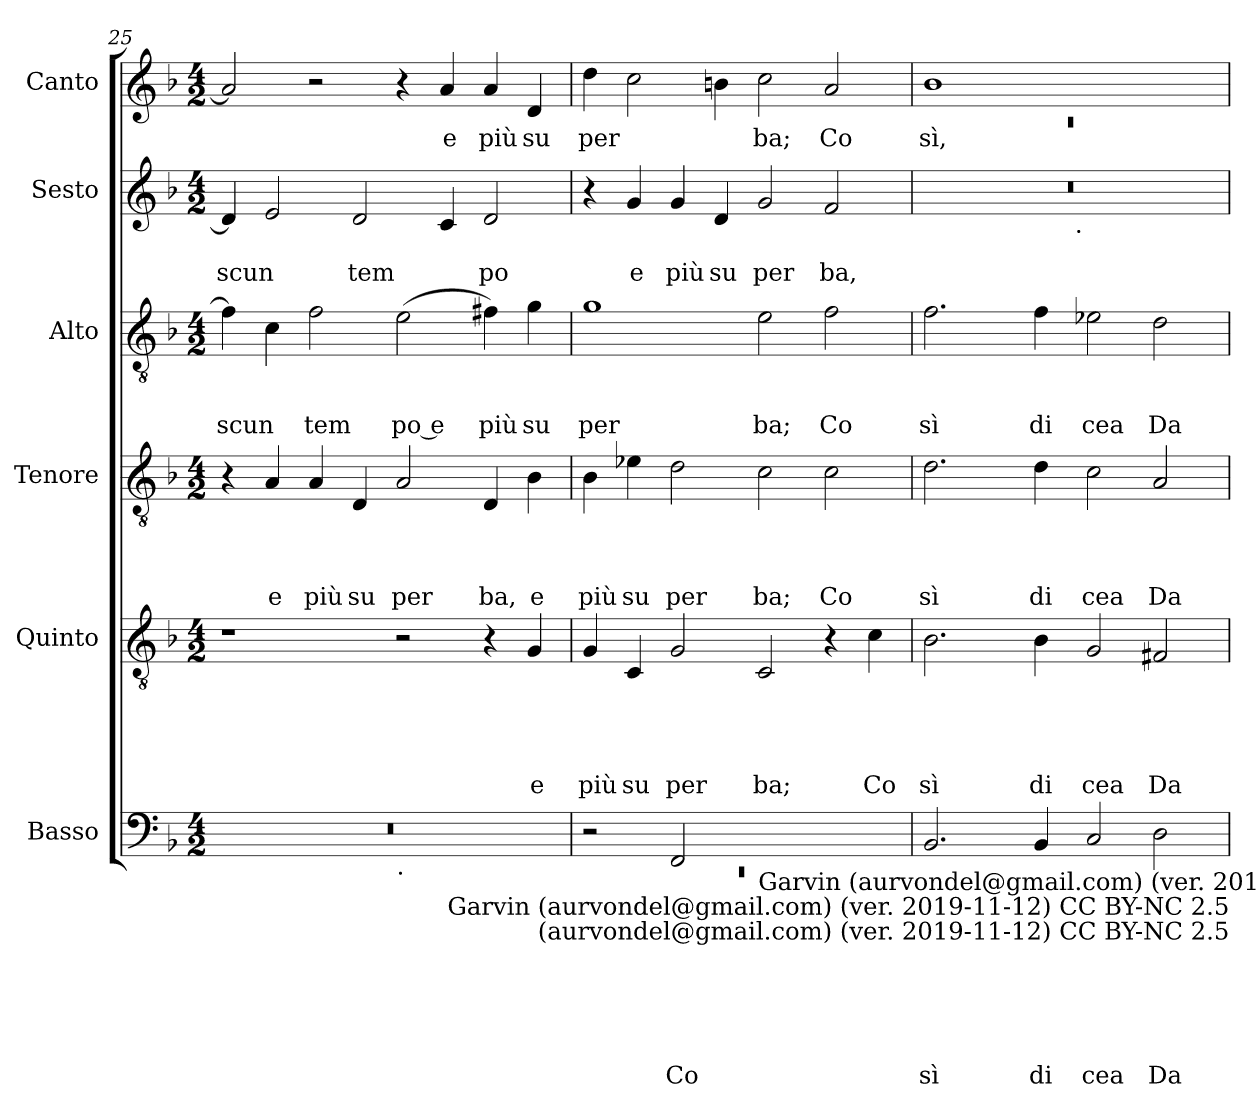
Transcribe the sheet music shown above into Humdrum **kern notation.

**kern	**text	**text	**text	**text	**text	**text	**kern	**text	**text	**text	**text	**text	**kern	**text	**text	**text	**text	**kern	**text	**text	**text	**kern	**text	**text	**kern	**text
*part6	*part6	*part6	*part6	*part6	*part6	*part6	*part5	*part5	*part5	*part5	*part5	*part5	*part4	*part4	*part4	*part4	*part4	*part3	*part3	*part3	*part3	*part2	*part2	*part2	*part1	*part1
*staff6	*staff6	*staff6	*staff6	*staff6	*staff6	*staff6	*staff5	*staff5	*staff5	*staff5	*staff5	*staff5	*staff4	*staff4	*staff4	*staff4	*staff4	*staff3	*staff3	*staff3	*staff3	*staff2	*staff2	*staff2	*staff1	*staff1
*I"Basso	*	*	*	*	*	*	*I"Quinto	*	*	*	*	*	*I"Tenore	*	*	*	*	*I"Alto	*	*	*	*I"Sesto	*	*	*I"Canto	*
*clefF4	*	*	*	*	*	*	*clefGv2	*	*	*	*	*	*clefGv2	*	*	*	*	*clefGv2	*	*	*	*clefG2	*	*	*clefG2	*
*ITrd-3c-5	*	*	*	*	*	*	*ITrd-3c-5	*	*	*	*	*	*	*	*	*	*	*ITrd-3c-5	*	*	*	*ITrd-3c-5	*	*	*ITrd-3c-5	*
*k[b-e-]	*	*	*	*	*	*	*k[b-e-]	*	*	*	*	*	*k[b-]	*	*	*	*	*k[b-e-]	*	*	*	*k[b-e-]	*	*	*k[b-e-]	*
*B-:	*	*	*	*	*	*	*B-:	*	*	*	*	*	*F:	*	*	*	*	*B-:	*	*	*	*B-:	*	*	*B-:	*
*M4/2	*	*	*	*	*	*	*M4/2	*	*	*	*	*	*M4/2	*	*	*	*	*M4/2	*	*	*	*M4/2	*	*	*M4/2	*
=25	=25	=25	=25	=25	=25	=25	=25	=25	=25	=25	=25	=25	=25	=25	=25	=25	=25	=25	=25	=25	=25	=25	=25	=25	=25	=25
!	!	!	!	!	!	!	!	!	!	!	!	!	!	!	!	!	!	!	!	!	!LO:LY:b	!	!	!LO:LY:b	!	!
*^	*	*	*	*	*	*	*	*	*	*	*	*	*	*	*	*	*	*	*	*	*	*	*	*	*	*
0r	1ryy	.	.	.	.	.	.	1r	.	.	.	.	.	4r	.	.	.	.	4b-\]	.	.	scun	4g/]	.	scun	2dd/]	.
!	!	!	!	!	!	!	!	!	!	!	!	!	!	!	!	!	!	!LO:LY:b	!	!	!	!	!	!	!	!	!
.	.	.	.	.	.	.	.	.	.	.	.	.	.	4A/	.	.	.	e	4f\	.	.	.	2a/	.	.	.	.
!	!	!	!	!	!	!	!	!	!	!	!	!	!	!	!	!	!	!LO:LY:b	!	!	!	!LO:LY:b	!	!	!	!	!
.	.	.	.	.	.	.	.	.	.	.	.	.	.	4A/	.	.	.	più	2b-\	.	.	tem	.	.	.	2r	.
!	!	!	!	!	!	!	!	!	!	!	!	!	!	!	!	!	!	!LO:LY:b	!	!	!	!	!	!	!LO:LY:b	!	!
.	.	.	.	.	.	.	.	.	.	.	.	.	.	4D/	.	.	.	su	.	.	.	.	2g/	.	tem	.	.
!	!LO:TX:b:t=.	!	!	!	!	!	!	!	!	!	!	!	!	!	!	!	!	!	!	!	!	!	!	!	!	!	!
!	!	!	!	!	!	!	!	!	!	!	!	!	!	!	!	!	!	!LO:LY:b	!	!	!	!LO:LY:b:rj	!	!	!	!	!
.	1ryy	.	.	.	.	.	.	2r	.	.	.	.	.	2A/	.	.	.	per	(<2a\	.	.	po e	.	.	.	4r	.
!	!	!	!	!	!	!	!	!	!	!	!	!	!	!	!	!	!	!	!	!	!	!	!	!	!	!	!LO:LY:b
.	.	.	.	.	.	.	.	.	.	.	.	.	.	.	.	.	.	.	.	.	.	.	4f/	.	.	4dd/	e
!	!	!	!	!	!	!	!	!	!	!	!	!	!	!	!	!	!	!LO:LY:b	!	!	!	!LO:LY:b	!	!	!LO:LY:b	!	!LO:LY:b
.	.	.	.	.	.	.	.	4r	.	.	.	.	.	4D/	.	.	.	ba,	4bn\)	.	.	più	2g/	.	po	4dd/	più
!	!	!	!	!	!	!	!	!	!	!	!	!	!LO:LY:b	!	!	!	!	!LO:LY:b	!	!	!	!LO:LY:b	!	!	!	!	!LO:LY:b
.	.	.	.	.	.	.	.	4c/	.	.	.	.	e	4B-\	.	.	.	e	4cc\	.	.	su	.	.	.	4g/	su
=26	=26	=26	=26	=26	=26	=26	=26	=26	=26	=26	=26	=26	=26	=26	=26	=26	=26	=26	=26	=26	=26	=26	=26	=26	=26	=26	=26
!	!LO:N:vis=1	!	!	!	!	!	!	!	!	!	!	!	!LO:LY:b	!	!	!	!	!LO:LY:b	!	!	!	!LO:LY:b	!	!	!	!	!LO:LY:b
*	*^	*	*	*	*	*	*	*	*	*	*	*	*	*	*	*	*	*	*	*	*	*	*	*	*	*	*
0ryy	0rEE	2r	.	.	.	.	.	.	4c/	.	.	.	.	più	4B-\	.	.	.	più	1cc	.	.	per	4r	.	.	4gg\	per
!	!	!	!	!	!	!	!	!	!	!	!	!	!	!LO:LY:b	!	!	!	!	!LO:LY:b	!	!	!	!	!	!	!LO:LY:b	!	!
.	.	.	.	.	.	.	.	.	4F/	.	.	.	.	su	4e-X\	.	.	.	su	.	.	.	.	4cc/	.	e	2ff\	.
!	!	!	!	!	!	!	!	!LO:LY:b	!	!	!	!	!	!LO:LY:b	!	!	!	!	!LO:LY:b	!	!	!	!	!	!	!LO:LY:b	!	!
.	.	2BB-/	.	.	.	.	.	Co	2c/	.	.	.	.	per	2d\	.	.	.	per	.	.	.	.	4cc/	.	più	.	.
!	!	!	!	!	!	!	!	!	!	!	!	!	!	!	!	!	!	!	!	!	!	!	!	!	!	!LO:LY:b	!	!
.	.	.	.	.	.	.	.	.	.	.	.	.	.	.	.	.	.	.	.	.	.	.	.	4g/	.	su	4ee\	.
!	!	!LO:TX:b:t=Garvin (aurvondel@gmail.com) (ver. 2019-11-12) CC BY-NC 2.5	!	!	!	!	!	!	!	!	!	!	!	!	!	!	!	!	!	!	!	!	!	!	!	!	!	!
!	!	!	!	!	!	!	!	!	!	!	!	!	!	!LO:LY:b	!	!	!	!	!LO:LY:b	!	!	!	!LO:LY:b	!	!	!LO:LY:b	!	!LO:LY:b
.	.	1ryy	.	.	.	.	.	.	2F/	.	.	.	.	ba;	2c\	.	.	.	ba;	2a\	.	.	ba;	2cc/	.	per	2ff\	ba;
!	!	!	!	!	!	!	!	!	!	!	!	!	!	!	!	!	!	!	!LO:LY:b	!	!	!	!LO:LY:b	!	!	!LO:LY:b	!	!LO:LY:b
.	.	.	.	.	.	.	.	.	4r	.	.	.	.	.	2c\	.	.	.	Co	2b-\	.	.	Co	2b-/	.	ba,	2dd/	Co
!	!	!	!	!	!	!	!	!	!	!	!	!	!	!LO:LY:b	!	!	!	!	!	!	!	!	!	!	!	!	!	!
.	.	.	.	.	.	.	.	.	4f\	.	.	.	.	Co	.	.	.	.	.	.	.	.	.	.	.	.	.	.
*v	*v	*v	*	*	*	*	*	*	*	*	*	*	*	*	*	*	*	*	*	*	*	*	*	*	*	*	*	*
=27	=27	=27	=27	=27	=27	=27	=27	=27	=27	=27	=27	=27	=27	=27	=27	=27	=27	=27	=27	=27	=27	=27	=27	=27	=27	=27
*	*	*	*	*	*	*	*	*	*	*	*	*	*	*	*	*	*	*	*	*	*	*	*	*	*^	*
!	!	!	!	!	!	!LO:LY:b	!	!	!	!	!	!LO:LY:b	!	!	!	!	!LO:LY:b	!	!	!	!LO:LY:b	!	!	!	!	!LO:N:vis=1	!LO:LY:b
*	*	*	*	*	*	*	*	*	*	*	*	*	*	*	*	*	*	*	*	*	*	*^	*	*	*	*	*
2.E-/	.	.	.	.	.	sì	2.e-\	.	.	.	.	sì	2.d\	.	.	.	sì	2.b-\	.	.	sì	0r	2ryy	.	.	1ee-	0rc	sì,
.	.	.	.	.	.	.	.	.	.	.	.	.	.	.	.	.	.	.	.	.	.	.	4...ryy	.	.	.	.	.
!	!	!	!	!	!	!LO:LY:b	!	!	!	!	!	!LO:LY:b	!	!	!	!	!LO:LY:b	!	!	!	!LO:LY:b	!	!	!	!	!	!	!
4E-/	.	.	.	.	.	di	4e-\	.	.	.	.	di	4d\	.	.	.	di	4b-\	.	.	di	.	.	.	.	.	.	.
!	!	!	!	!	!	!	!	!	!	!	!	!	!	!	!	!	!	!	!	!	!	!	!LO:TX:b:t=.	!	!	!	!	!
.	.	.	.	.	.	.	.	.	.	.	.	.	.	.	.	.	.	.	.	.	.	.	1ryy	.	.	.	.	.
!	!	!	!	!	!	!LO:LY:b	!	!	!	!	!	!LO:LY:b	!	!	!	!	!LO:LY:b	!	!	!	!LO:LY:b	!	!	!	!	!	!	!
2F/	.	.	.	.	.	cea	2c/	.	.	.	.	cea	2c\	.	.	.	cea	2a-X\	.	.	cea	.	.	.	.	1ryy	.	.
!	!	!	!	!	!	!LO:LY:b	!	!	!	!	!	!LO:LY:b	!	!	!	!	!LO:LY:b	!	!	!	!LO:LY:b	!	!	!	!	!	!	!
2G\	.	.	.	.	.	Da	2Bn/	.	.	.	.	Da	2A/	.	.	.	Da	2g\	.	.	Da	.	.	.	.	.	.	.
.	.	.	.	.	.	.	.	.	.	.	.	.	.	.	.	.	.	.	.	.	.	.	32ryy	.	.	.	.	.
!LO:TX:b:t=Garvin (aurvondel@gmail.com) (ver. 2019-11-12) CC BY-NC 2.5	!	!	!	!	!	!	!	!	!	!	!	!	!	!	!	!	!	!	!	!	!	!	!	!	!	!	!	!
!LO:TX:b:t=(aurvondel@gmail.com) (ver. 2019-11-12) CC BY-NC 2.5	!	!	!	!	!	!	!	!	!	!	!	!	!	!	!	!	!	!	!	!	!	!	!	!	!	!	!	!
*	*	*	*	*	*	*	*	*	*	*	*	*	*	*	*	*	*	*	*	*	*	*v	*v	*	*	*	*	*
*	*	*	*	*	*	*	*	*	*	*	*	*	*	*	*	*	*	*	*	*	*	*	*	*	*v	*v	*
=	=	=	=	=	=	=	=	=	=	=	=	=	=	=	=	=	=	=	=	=	=	=	=	=	=	=
*-	*-	*-	*-	*-	*-	*-	*-	*-	*-	*-	*-	*-	*-	*-	*-	*-	*-	*-	*-	*-	*-	*-	*-	*-	*-	*-
